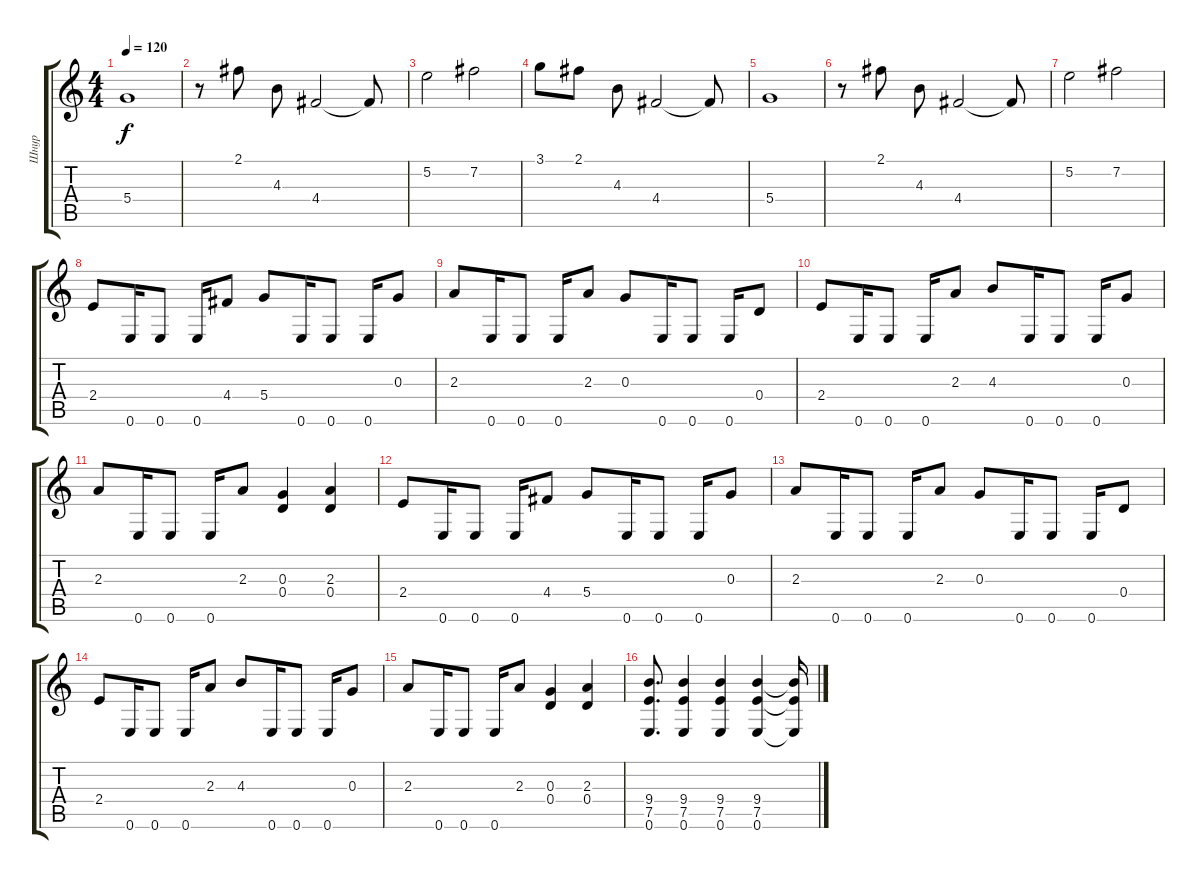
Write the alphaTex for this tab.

\track ("Шнур" "Шнур") {instrument distortionguitar}
\staff {score tabs}
\tuning (E4 B3 G3 D3 A2 E2) {hide}
\ts (4 4)
\tempo 120
\clef g2
\ks c
5.4.1{dy f} |
r.8 2.1.8 4.3.8 4.4.2 4.4{t}.8 |
5.2.2 7.2.2 |
3.1.8 2.1.8 4.3.8 4.4.2 4.4{t}.8 |
5.4.1 |
r.8 2.1.8 4.3.8 4.4.2 4.4{t}.8 |
5.2.2 7.2.2 |
2.4.8 0.6.16 0.6.8 0.6.16 4.4.8 5.4.8 0.6.16 0.6.8 0.6.16 0.3.8 |
2.3.8 0.6.16 0.6.8 0.6.16 2.3.8 0.3.8 0.6.16 0.6.8 0.6.16 0.4.8 |
2.4.8 0.6.16 0.6.8 0.6.16 2.3.8 4.3.8 0.6.16 0.6.8 0.6.16 0.3.8 |
2.3.8 0.6.16 0.6.8 0.6.16 2.3.8 (0.3 0.4).4 (2.3 0.4).4 |
2.4.8 0.6.16 0.6.8 0.6.16 4.4.8 5.4.8 0.6.16 0.6.8 0.6.16 0.3.8 |
2.3.8 0.6.16 0.6.8 0.6.16 2.3.8 0.3.8 0.6.16 0.6.8 0.6.16 0.4.8 |
2.4.8 0.6.16 0.6.8 0.6.16 2.3.8 4.3.8 0.6.16 0.6.8 0.6.16 0.3.8 |
2.3.8 0.6.16 0.6.8 0.6.16 2.3.8 (0.3 0.4).4 (2.3 0.4).4 |
(9.4 7.5 0.6).8{d} (9.4 7.5 0.6).4 (9.4 7.5 0.6).4 (9.4 7.5 0.6).4 (9.4{t} 7.5{t} 0.6{t}).16
